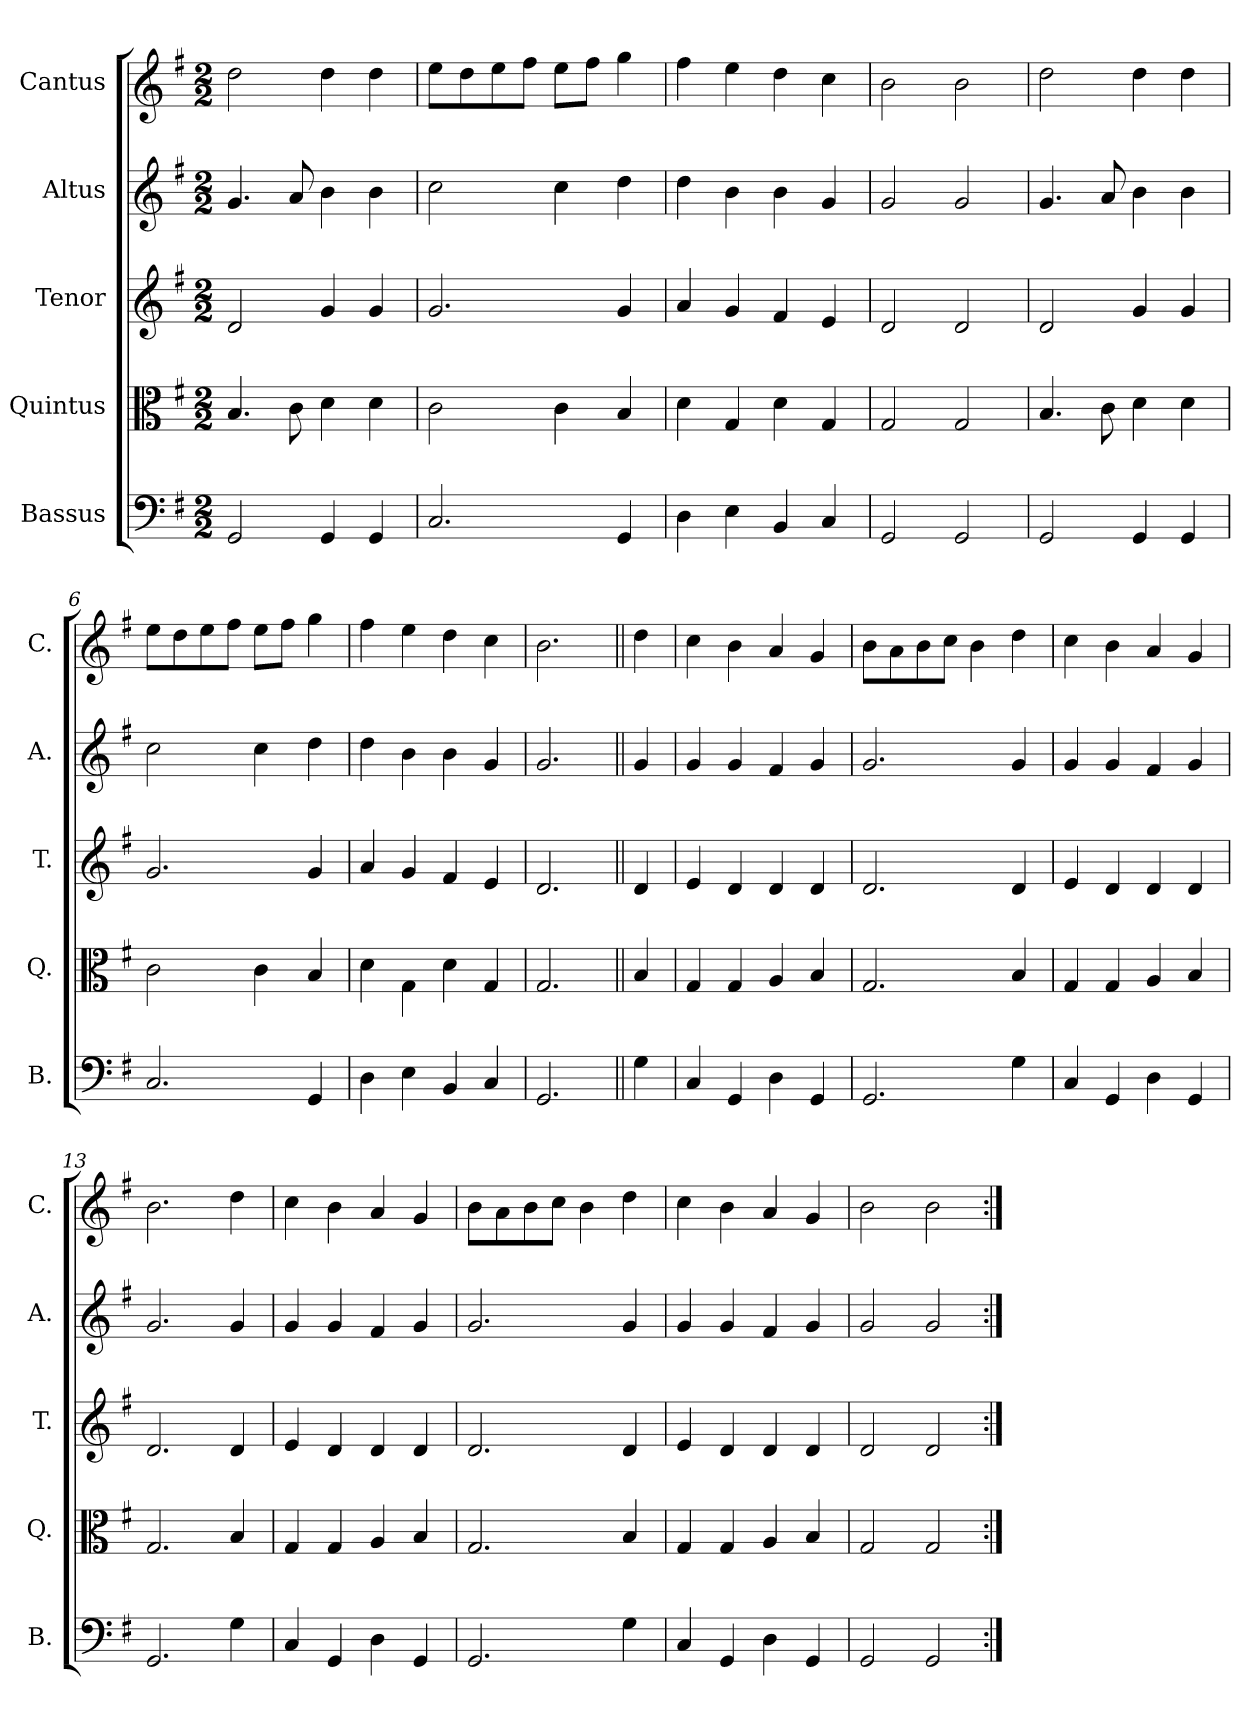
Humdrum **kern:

**kern	**kern	**kern	**kern	**kern
*part5	*part4	*part3	*part2	*part1
*staff5	*staff4	*staff3	*staff2	*staff1
*I"Bassus	*I"Quintus	*I"Tenor	*I"Altus	*I"Cantus
*I'B.	*I'Q.	*I'T.	*I'A.	*I'C.
*clefF4	*clefC3	*clefG2	*clefG2	*clefG2
*k[f#]	*k[f#]	*k[f#]	*k[f#]	*k[f#]
*G:	*G:	*G:	*G:	*G:
*M2/2	*M2/2	*M2/2	*M2/2	*M2/2
=1	=1	=1	=1	=1
2GG/	4.B/	2d/	4.g/	2dd\
.	8c\	.	8a/	.
4GG/	4d\	4g/	4b\	4dd\
4GG/	4d\	4g/	4b\	4dd\
=2	=2	=2	=2	=2
2.C/	2c\	2.g/	2cc\	8ee\L
.	.	.	.	8dd\
.	.	.	.	8ee\
.	.	.	.	8ff#\J
.	4c\	.	4cc\	8ee\L
.	.	.	.	8ff#\J
4GG/	4B/	4g/	4dd\	4gg\
=3	=3	=3	=3	=3
4D\	4d\	4a/	4dd\	4ff#\
4E\	4G/	4g/	4b\	4ee\
4BB/	4d\	4f#/	4b\	4dd\
4C/	4G/	4e/	4g/	4cc\
=4	=4	=4	=4	=4
2GG/	2G/	2d/	2g/	2b\
2GG/	2G/	2d/	2g/	2b\
=5	=5	=5	=5	=5
2GG/	4.B/	2d/	4.g/	2dd\
.	8c\	.	8a/	.
4GG/	4d\	4g/	4b\	4dd\
4GG/	4d\	4g/	4b\	4dd\
=6	=6	=6	=6	=6
2.C/	2c\	2.g/	2cc\	8ee\L
.	.	.	.	8dd\
.	.	.	.	8ee\
.	.	.	.	8ff#\J
.	4c\	.	4cc\	8ee\L
.	.	.	.	8ff#\J
4GG/	4B/	4g/	4dd\	4gg\
=7	=7	=7	=7	=7
4D\	4d\	4a/	4dd\	4ff#\
4E\	4G\	4g/	4b\	4ee\
4BB/	4d\	4f#/	4b\	4dd\
4C/	4G/	4e/	4g/	4cc\
=8	=8	=8	=8	=8
2.GG/	2.G/	2.d/	2.g/	2.b\
!!LO:LB:g=z
=9||	=9||	=9||	=9||	=9||
4G\	4B/	4d/	4g/	4dd\
=10	=10	=10	=10	=10
4C/	4G/	4e/	4g/	4cc\
4GG/	4G/	4d/	4g/	4b\
4D\	4A/	4d/	4f#/	4a/
4GG/	4B/	4d/	4g/	4g/
=11	=11	=11	=11	=11
2.GG/	2.G/	2.d/	2.g/	8b\L
.	.	.	.	8a\
.	.	.	.	8b\
.	.	.	.	8cc\J
.	.	.	.	4b\
4G\	4B/	4d/	4g/	4dd\
=12	=12	=12	=12	=12
4C/	4G/	4e/	4g/	4cc\
4GG/	4G/	4d/	4g/	4b\
4D\	4A/	4d/	4f#/	4a/
4GG/	4B/	4d/	4g/	4g/
=13	=13	=13	=13	=13
2.GG/	2.G/	2.d/	2.g/	2.b\
4G\	4B/	4d/	4g/	4dd\
=14	=14	=14	=14	=14
4C/	4G/	4e/	4g/	4cc\
4GG/	4G/	4d/	4g/	4b\
4D\	4A/	4d/	4f#/	4a/
4GG/	4B/	4d/	4g/	4g/
=15	=15	=15	=15	=15
2.GG/	2.G/	2.d/	2.g/	8b\L
.	.	.	.	8a\
.	.	.	.	8b\
.	.	.	.	8cc\J
.	.	.	.	4b\
4G\	4B/	4d/	4g/	4dd\
=16	=16	=16	=16	=16
4C/	4G/	4e/	4g/	4cc\
4GG/	4G/	4d/	4g/	4b\
4D\	4A/	4d/	4f#/	4a/
4GG/	4B/	4d/	4g/	4g/
=17	=17	=17	=17	=17
2GG/	2G/	2d/	2g/	2b\
2GG/	2G/	2d/	2g/	2b\
=:|!	=:|!	=:|!	=:|!	=:|!
*-	*-	*-	*-	*-
